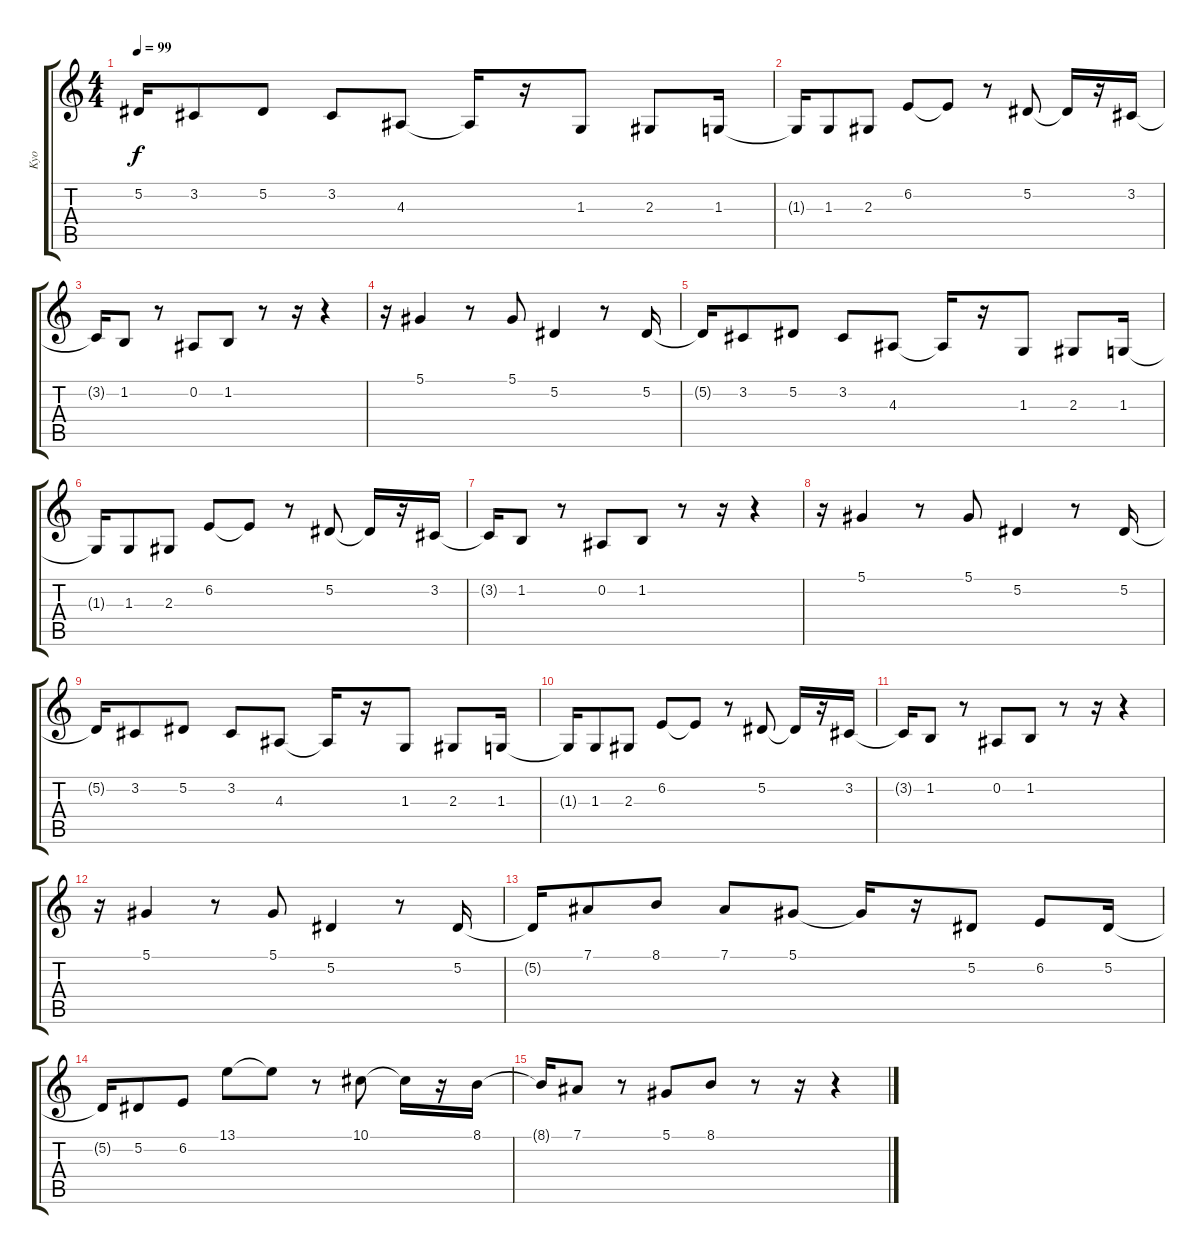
\track ("Kyo" "Kyo") {instrument orchestralharp}
\staff {score tabs}
\tuning (Eb4 Bb3 Gb3 Db3 Ab2 Db2) {hide}
\ts (4 4)
\tempo 99
\clef g2
\ks c
5.2{t}.16{dy f} 3.2.8 5.2.8 3.2.8 4.3.8 4.3{t}.16 r.16 1.3.8 2.3.8 1.3.16 |
1.3{t}.16 1.3.8 2.3.8 6.2.8 6.2{t}.8 r.8 5.2.8 5.2{t}.16 r.16 3.2.16 |
3.2{t}.16 1.2.8 r.8 0.2.8 1.2.8 r.8 r.16 r.4 |
r.16 5.1.4 r.8 5.1.8 5.2.4 r.8 5.2.16 |
5.2{t}.16 3.2.8 5.2.8 3.2.8 4.3.8 4.3{t}.16 r.16 1.3.8 2.3.8 1.3.16 |
1.3{t}.16 1.3.8 2.3.8 6.2.8 6.2{t}.8 r.8 5.2.8 5.2{t}.16 r.16 3.2.16 |
3.2{t}.16 1.2.8 r.8 0.2.8 1.2.8 r.8 r.16 r.4 |
r.16 5.1.4 r.8 5.1.8 5.2.4 r.8 5.2.16 |
5.2{t}.16 3.2.8 5.2.8 3.2.8 4.3.8 4.3{t}.16 r.16 1.3.8 2.3.8 1.3.16 |
1.3{t}.16 1.3.8 2.3.8 6.2.8 6.2{t}.8 r.8 5.2.8 5.2{t}.16 r.16 3.2.16 |
3.2{t}.16 1.2.8 r.8 0.2.8 1.2.8 r.8 r.16 r.4 |
r.16 5.1.4 r.8 5.1.8 5.2.4 r.8 5.2.16 |
5.2{t}.16 7.1.8 8.1.8 7.1.8 5.1.8 5.1{t}.16 r.16 5.2.8 6.2.8 5.2.16 |
5.2{t}.16 5.2.8 6.2.8 13.1.8 13.1{t}.8 r.8 10.1.8 10.1{t}.16 r.16 8.1.16 |
8.1{t}.16 7.1.8 r.8 5.1.8 8.1.8 r.8 r.16 r.4
